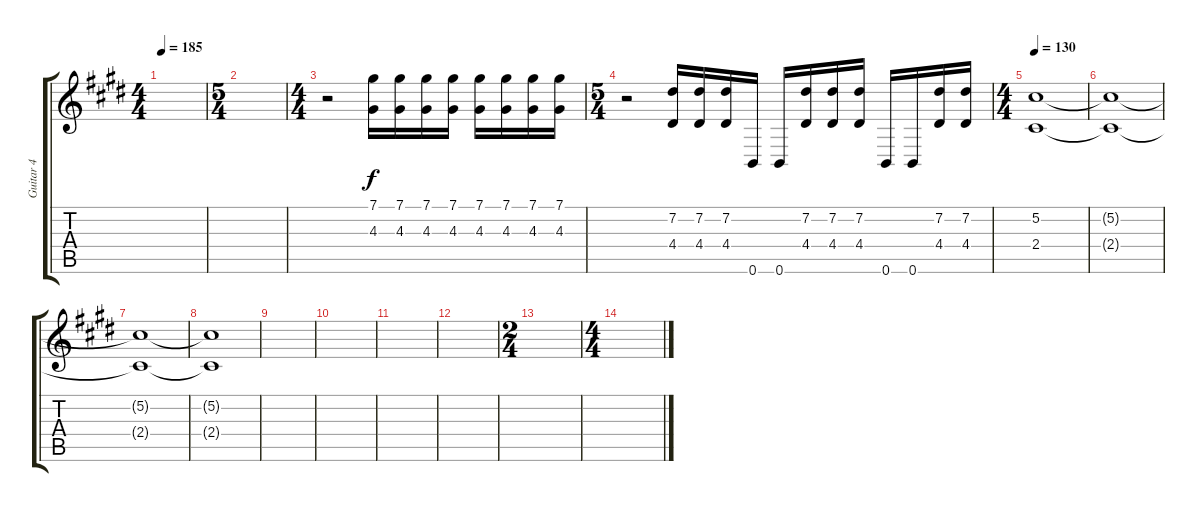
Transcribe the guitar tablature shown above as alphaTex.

\track ("Guitar 4" "Guitar 4") {instrument overdrivenguitar}
\staff {score tabs}
\tuning (Db4 Ab3 E3 B2 Gb2 B1) {hide}
\ts (4 4)
\tempo 185
\clef g2
\ks e
|
\ts (5 4)
|
\ts (4 4)
r.2 (7.1 4.3).16 (7.1 4.3).16 (7.1 4.3).16 (7.1 4.3).16 (7.1 4.3).16 (7.1 4.3).16 (7.1 4.3).16 (7.1 4.3).16 |
\ts (5 4)
r.2 (7.2 4.4).16 (7.2 4.4).16 (7.2 4.4).16 0.6.16 0.6.16 (7.2 4.4).16 (7.2 4.4).16 (7.2 4.4).16 0.6.16 0.6.16 (7.2 4.4).16 (7.2 4.4).16 |
\ts (4 4)
\tempo 130
(5.2 2.4).1{volume 0} |
(5.2{t} 2.4{t}).1 |
(5.2{t} 2.4{t}).1 |
(5.2{t} 2.4{t}).1 |
|
|
|
|
\ts (2 4)
|
\ts (4 4)
